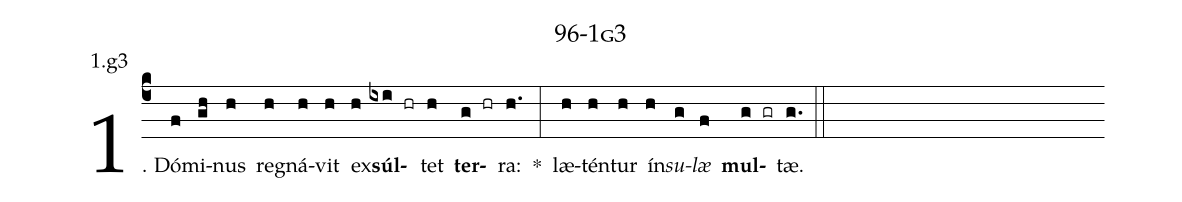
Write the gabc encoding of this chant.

name: 96-1g3;
annotation: 1.g3;
%%
(c4)1. Dó(f)mi(gh)nus(h) re(h)gná(h)vit(h) ex(h)<b>súl</b>(ixi hr)tet(h) <b>ter</b>(g hr)ra:(h.) *(:) læ(h)tén(h)tur(h) ín(h)<i>su</i>(g)<i>læ</i>(f) <b>mul</b>(g gr)tæ.(g.) (::)
